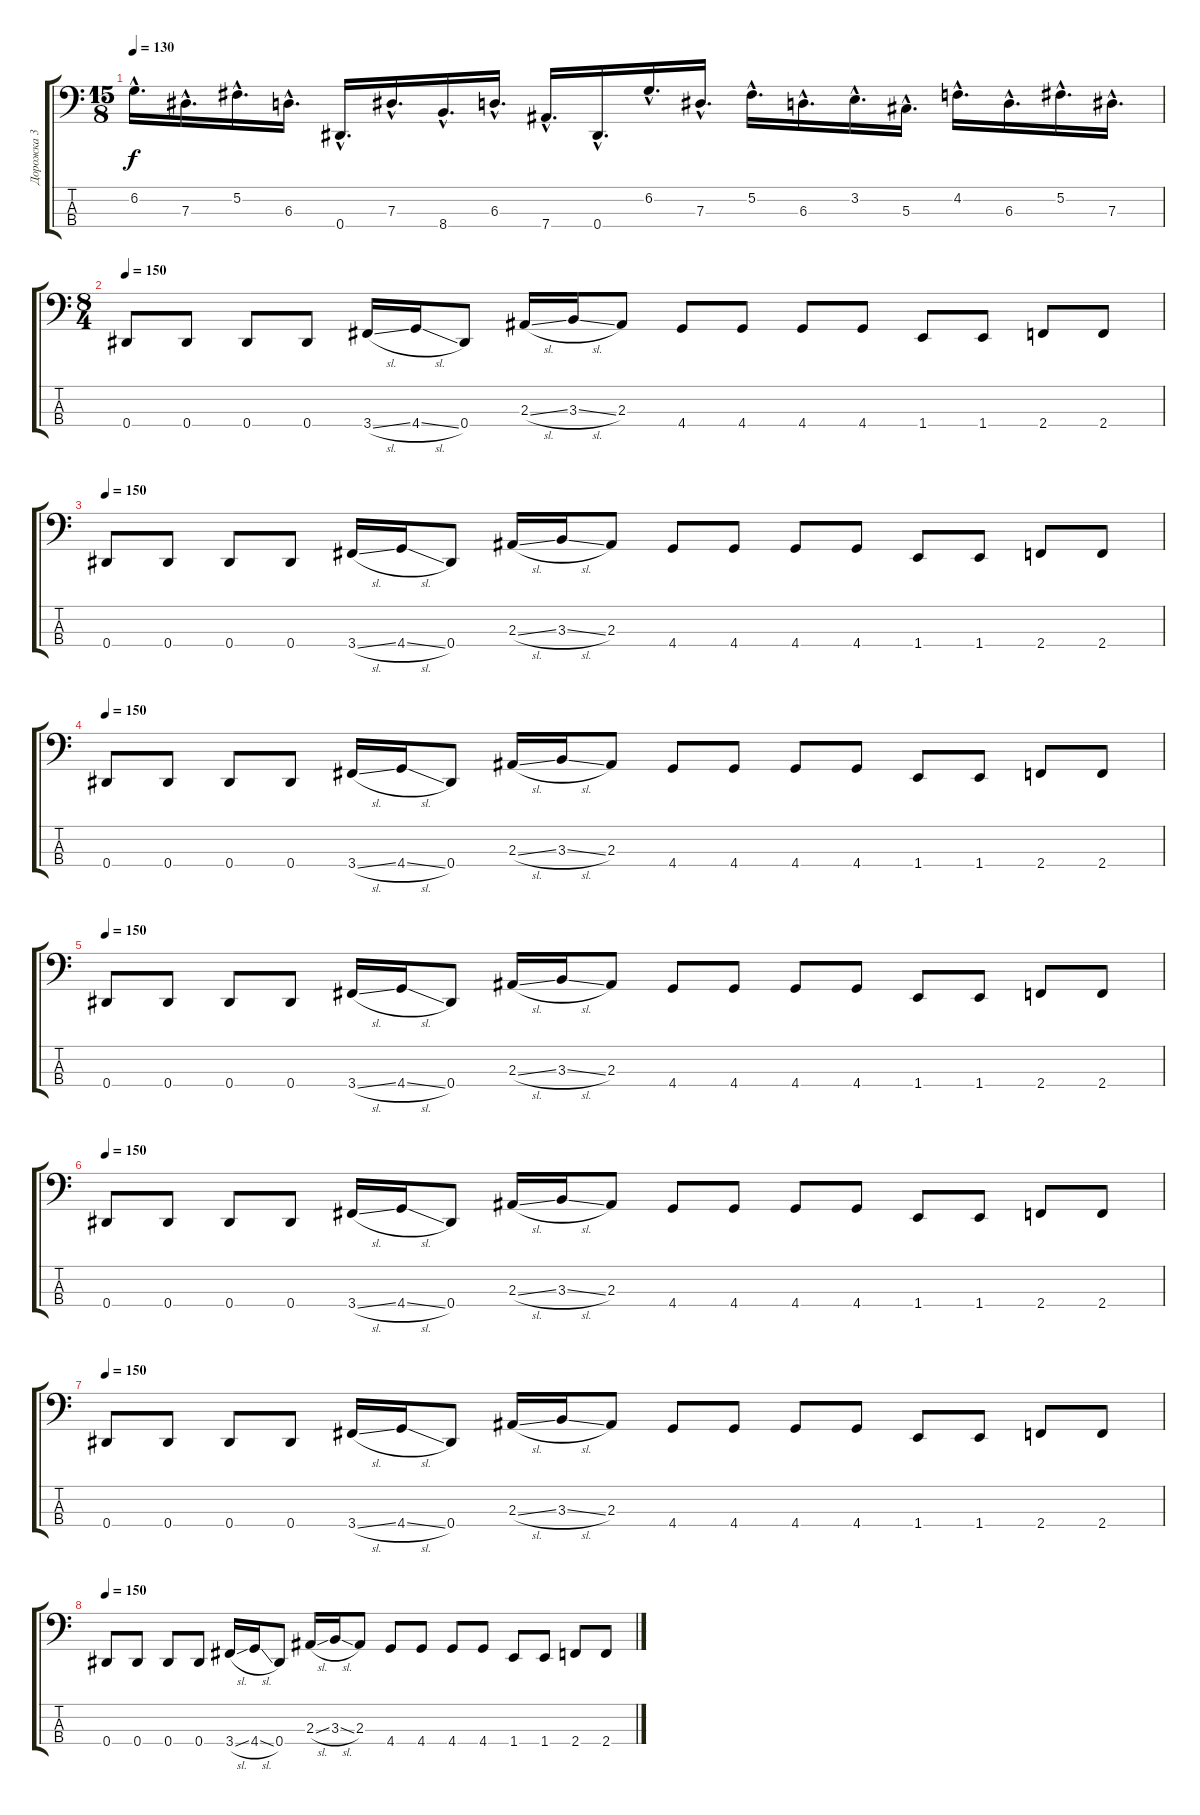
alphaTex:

\track ("Дорожка 3" "Дорожка 3") {instrument electricbassfinger}
\staff {score tabs}
\tuning (Gb2 Db2 Ab1 Eb1) {hide}
\ts (15 8)
\tempo 130
\clef f4
\ks c
6.2{hac}.16{d dy f} 7.3{hac}.16{d} 5.2{hac}.16{d} 6.3{hac}.16{d} 0.4{hac}.16{d} 7.3{hac}.16{d} 8.4{hac}.16{d} 6.3{hac}.16{d} 7.4{hac}.16{d} 0.4{hac}.16{d} 6.2{hac}.16{d} 7.3{hac}.16{d} 5.2{hac}.16{d} 6.3{hac}.16{d} 3.2{hac}.16{d} 5.3{hac}.16{d} 4.2{hac}.16{d} 6.3{hac}.16{d} 5.2{hac}.16{d} 7.3{hac}.16{d} |
\ts (8 4)
\tempo 150
0.4.8 0.4.8 0.4.8 0.4.8 3.4{sl}.16 4.4{sl}.16 0.4.8 2.3{sl}.16 3.3{sl}.16 2.3.8 4.4.8 4.4.8 4.4.8 4.4.8 1.4.8 1.4.8 2.4.8 2.4.8 |
\tempo 150
0.4.8 0.4.8 0.4.8 0.4.8 3.4{sl}.16 4.4{sl}.16 0.4.8 2.3{sl}.16 3.3{sl}.16 2.3.8 4.4.8 4.4.8 4.4.8 4.4.8 1.4.8 1.4.8 2.4.8 2.4.8 |
\tempo 150
0.4.8 0.4.8 0.4.8 0.4.8 3.4{sl}.16 4.4{sl}.16 0.4.8 2.3{sl}.16 3.3{sl}.16 2.3.8 4.4.8 4.4.8 4.4.8 4.4.8 1.4.8 1.4.8 2.4.8 2.4.8 |
\tempo 150
0.4.8 0.4.8 0.4.8 0.4.8 3.4{sl}.16 4.4{sl}.16 0.4.8 2.3{sl}.16 3.3{sl}.16 2.3.8 4.4.8 4.4.8 4.4.8 4.4.8 1.4.8 1.4.8 2.4.8 2.4.8 |
\tempo 150
0.4.8 0.4.8 0.4.8 0.4.8 3.4{sl}.16 4.4{sl}.16 0.4.8 2.3{sl}.16 3.3{sl}.16 2.3.8 4.4.8 4.4.8 4.4.8 4.4.8 1.4.8 1.4.8 2.4.8 2.4.8 |
\tempo 150
0.4.8 0.4.8 0.4.8 0.4.8 3.4{sl}.16 4.4{sl}.16 0.4.8 2.3{sl}.16 3.3{sl}.16 2.3.8 4.4.8 4.4.8 4.4.8 4.4.8 1.4.8 1.4.8 2.4.8 2.4.8 |
\tempo 150
0.4.8 0.4.8 0.4.8 0.4.8 3.4{sl}.16 4.4{sl}.16 0.4.8 2.3{sl}.16 3.3{sl}.16 2.3.8 4.4.8 4.4.8 4.4.8 4.4.8 1.4.8 1.4.8 2.4.8 2.4.8
